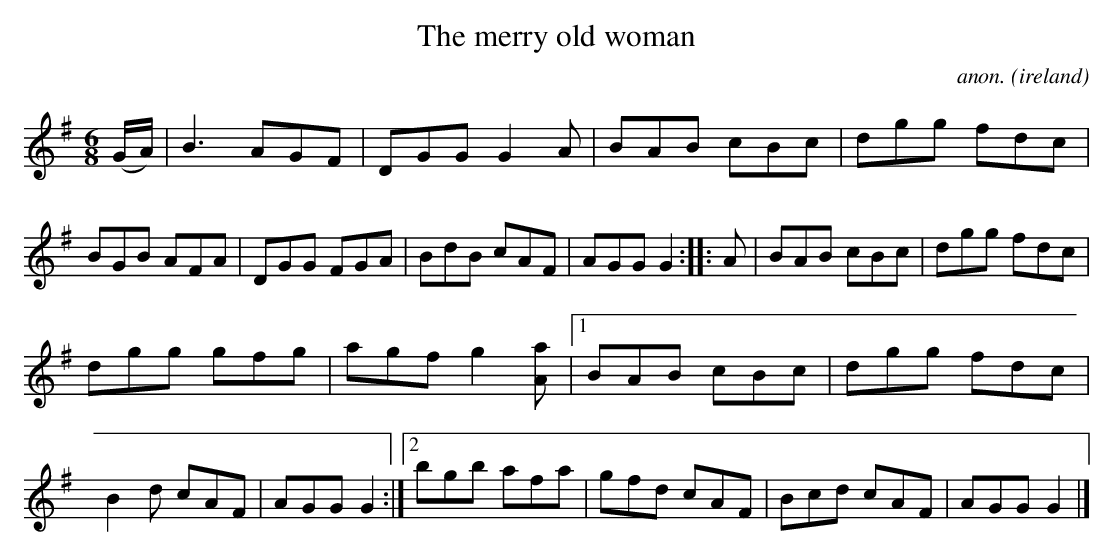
X:1
T:The merry old woman
O:ireland
C:anon.
M:6/8
L:1/8
K:G
(G/A/)|B3 AGF|DGG G2A|BAB cBc|dgg fdc|BGB AFA|DGG FGA|BdB cAF|AGG G2:: A|BAB cBc|dgg fdc|
dgg gfg|agf g2 [Aa]|[1 BAB cBc|dgg fdc|B2d cAF|AGG G2:|[2 bgb afa|gfd cAF|Bcd cAF|AGG G2|]
